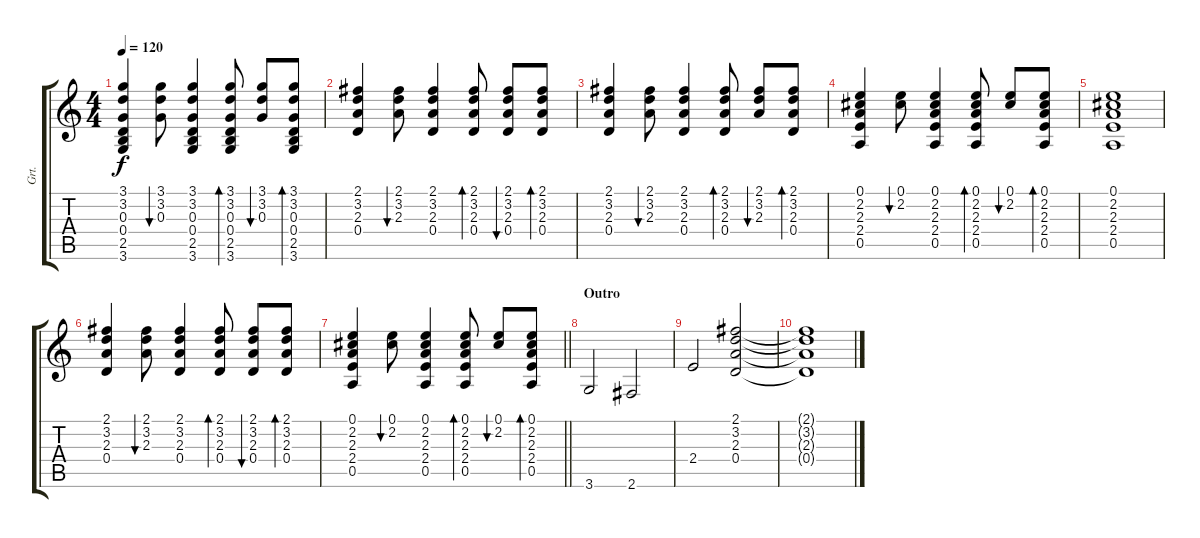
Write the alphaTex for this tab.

\track ("Grt. " "Grt. ") {instrument acousticguitarsteel}
\staff {score tabs}
\tuning (E4 B3 G3 D3 A2 E2) {hide}
\ts (4 4)
\tempo 120
\clef g2
\ks c
(3.1 3.2 0.3 0.4 2.5 3.6).4{dy f} (3.1 3.2 0.3).8{bu 120} (3.1 3.2 0.3 0.4 2.5 3.6).4 (3.1 3.2 0.3 0.4 2.5 3.6).8{bd 120} (3.1 3.2 0.3).8{bu 120} (3.1 3.2 0.3 0.4 2.5 3.6).8{bd 120} |
(2.1 3.2 2.3 0.4).4 (2.1 3.2 2.3).8{bu 120} (2.1 3.2 2.3 0.4).4 (2.1 3.2 2.3 0.4).8{bd 120} (2.1 3.2 2.3 0.4).8{bu 120} (2.1 3.2 2.3 0.4).8{bd 120} |
(2.1 3.2 2.3 0.4).4 (2.1 3.2 2.3).8{bu 120} (2.1 3.2 2.3 0.4).4 (2.1 3.2 2.3 0.4).8{bd 120} (2.1 3.2 2.3).8{bu 120} (2.1 3.2 2.3 0.4).8{bd 120} |
(0.1 2.2 2.3 2.4 0.5).4 (0.1 2.2).8{bu 120} (0.1 2.2 2.3 2.4 0.5).4 (0.1 2.2 2.3 2.4 0.5).8{bd 120} (0.1 2.2).8{bu 120} (0.1 2.2 2.3 2.4 0.5).8{bd 120} |
(0.1 2.2 2.3 2.4 0.5).1 |
(2.1 3.2 2.3 0.4).4 (2.1 3.2 2.3).8{bu 120} (2.1 3.2 2.3 0.4).4 (2.1 3.2 2.3 0.4).8{bd 120} (2.1 3.2 2.3 0.4).8{bu 120} (2.1 3.2 2.3 0.4).8{bd 120} |
\barLineRight lightlight
(0.1 2.2 2.3 2.4 0.5).4 (0.1 2.2).8{bu 120} (0.1 2.2 2.3 2.4 0.5).4 (0.1 2.2 2.3 2.4 0.5).8{bd 120} (0.1 2.2).8{bu 120} (0.1 2.2 2.3 2.4 0.5).8{bd 120} |
\section ("" "Outro")
3.6.2 2.6.2 |
2.4.2 (2.1 3.2 2.3 0.4).2 |
(2.1{t} 3.2{t} 2.3{t} 0.4{t}).1
